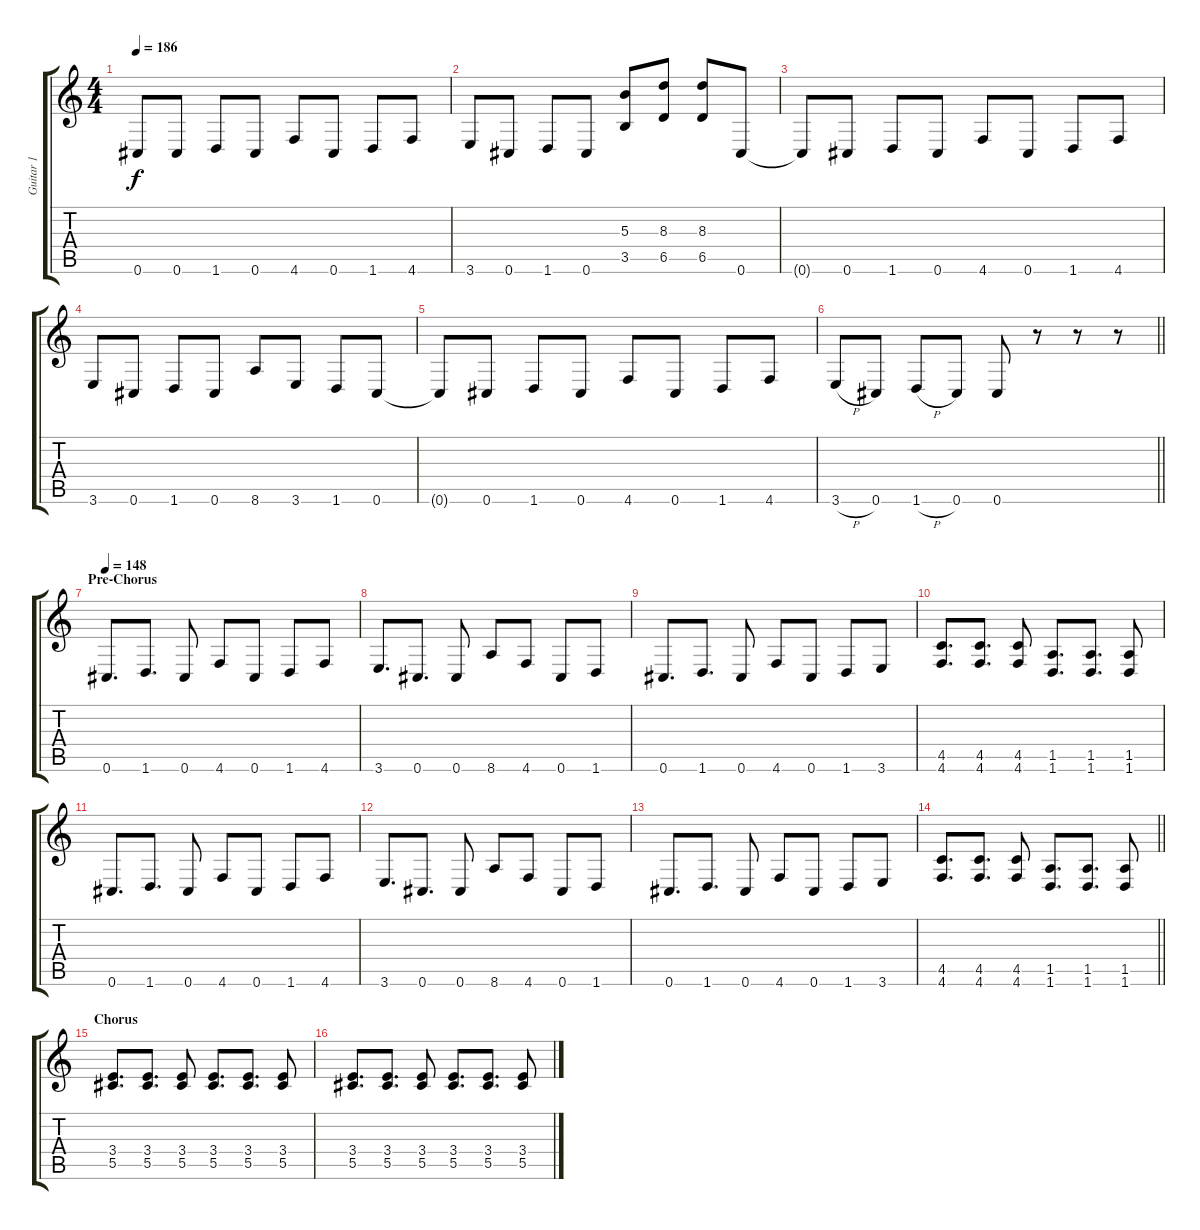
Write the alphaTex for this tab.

\track ("Guitar 1" "Guitar 1") {instrument distortionguitar}
\staff {score tabs}
\tuning (Eb4 Bb3 Gb3 Db3 Ab2 Db2) {hide}
\ts (4 4)
\tempo 186
\clef g2
\ks c
0.6{t}.8{dy f} 0.6.8 1.6.8 0.6.8 4.6.8 0.6.8 1.6.8 4.6.8 |
3.6.8 0.6.8 1.6.8 0.6.8 (5.3 3.5).8 (8.3 6.5).8 (8.3 6.5).8 0.6.8 |
0.6{t}.8 0.6.8 1.6.8 0.6.8 4.6.8 0.6.8 1.6.8 4.6.8 |
3.6.8 0.6.8 1.6.8 0.6.8 8.6.8 3.6.8 1.6.8 0.6.8 |
0.6{t}.8 0.6.8 1.6.8 0.6.8 4.6.8 0.6.8 1.6.8 4.6.8 |
\barLineRight lightlight
3.6{h}.8 0.6.8 1.6{h}.8 0.6.8 0.6.8 r.8 r.8 r.8 |
\section ("" "Pre-Chorus")
\tempo 148
0.6.8{d} 1.6.8{d} 0.6.8 4.6.8 0.6.8 1.6.8 4.6.8 |
3.6.8{d} 0.6.8{d} 0.6.8 8.6.8 4.6.8 0.6.8 1.6.8 |
0.6.8{d} 1.6.8{d} 0.6.8 4.6.8 0.6.8 1.6.8 3.6.8 |
(4.5 4.6).8{d} (4.5 4.6).8{d} (4.5 4.6).8 (1.5 1.6).8{d} (1.5 1.6).8{d} (1.5 1.6).8 |
0.6.8{d} 1.6.8{d} 0.6.8 4.6.8 0.6.8 1.6.8 4.6.8 |
3.6.8{d} 0.6.8{d} 0.6.8 8.6.8 4.6.8 0.6.8 1.6.8 |
0.6.8{d} 1.6.8{d} 0.6.8 4.6.8 0.6.8 1.6.8 3.6.8 |
\barLineRight lightlight
(4.5 4.6).8{d} (4.5 4.6).8{d} (4.5 4.6).8 (1.5 1.6).8{d} (1.5 1.6).8{d} (1.5 1.6).8 |
\section ("" "Chorus")
(3.4 5.5).8{d} (3.4 5.5).8{d} (3.4 5.5).8 (3.4 5.5).8{d} (3.4 5.5).8{d} (3.4 5.5).8 |
(3.4 5.5).8{d} (3.4 5.5).8{d} (3.4 5.5).8 (3.4 5.5).8{d} (3.4 5.5).8{d} (3.4 5.5).8
